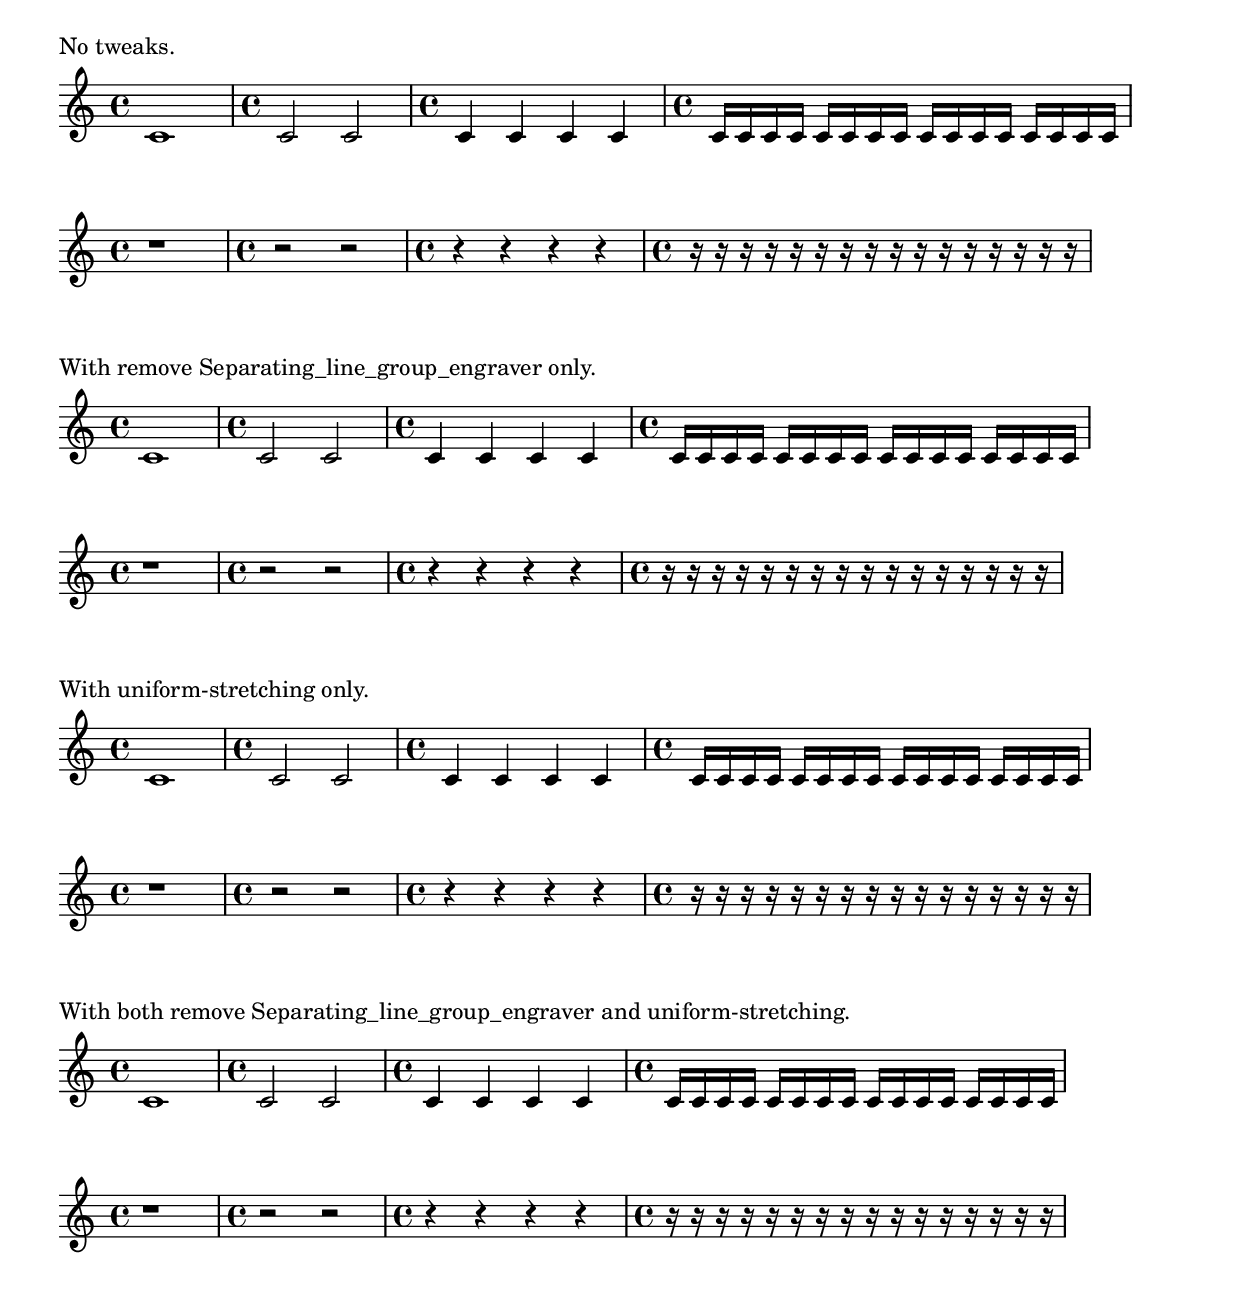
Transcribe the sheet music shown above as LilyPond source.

\version "2.11.0"

\layout {
	ragged-right = ##t
	indent = #0
}

\markup { No tweaks. }

\new Score \with {
	
	} {
	\new Staff \with {
	
	} {
		\time 4/4 c'1
		\time 4/4 c'2 c'2
		\time 4/4 c'4 c'4 c'4 c'4
		\time 4/4 c'16 c'16 c'16 c'16 
			c'16 c'16 c'16 c'16 
			c'16 c'16 c'16 c'16
			c'16 c'16 c'16 c'16
	}
}

\new Score \with {
	
	} {
	\new Staff \with {
	
	} {
		\time 4/4 r1
		\time 4/4 r2 r2
		\time 4/4 r4 r4 r4 r4
		\time 4/4 r16 r16 r16 r16 
			r16 r16 r16 r16 
			r16 r16 r16 r16
			r16 r16 r16 r16
	}
}

\markup { With remove Separating_line_group_engraver only. }

\new Score \with {
		
	} {
	\new Staff \with {
		\remove Separating_line_group_engraver	
	} {
		\time 4/4 c'1
		\time 4/4 c'2 c'2
		\time 4/4 c'4 c'4 c'4 c'4
		\time 4/4 c'16 c'16 c'16 c'16 
			c'16 c'16 c'16 c'16 
			c'16 c'16 c'16 c'16
			c'16 c'16 c'16 c'16
	}
}

\new Score \with {
		
	} {
	\new Staff \with {
		\remove Separating_line_group_engraver	
	} {
		\time 4/4 r1
		\time 4/4 r2 r2
		\time 4/4 r4 r4 r4 r4
		\time 4/4 r16 r16 r16 r16 
			r16 r16 r16 r16 
			r16 r16 r16 r16
			r16 r16 r16 r16
	}
}

\markup { With uniform-stretching only. }

\new Score \with {
		\override SpacingSpanner #'uniform-stretching = ##t
	} {
	\new Staff \with {
		
	} {
		\time 4/4 c'1
		\time 4/4 c'2 c'2
		\time 4/4 c'4 c'4 c'4 c'4
		\time 4/4 c'16 c'16 c'16 c'16 
			c'16 c'16 c'16 c'16 
			c'16 c'16 c'16 c'16
			c'16 c'16 c'16 c'16
	}
}

\new Score \with {
		\override SpacingSpanner #'uniform-stretching = ##t
	} {
	\new Staff \with {
		
	} {
		\time 4/4 r1
		\time 4/4 r2 r2
		\time 4/4 r4 r4 r4 r4
		\time 4/4 r16 r16 r16 r16 
			r16 r16 r16 r16 
			r16 r16 r16 r16
			r16 r16 r16 r16
	}
}

\markup { With both remove Separating_line_group_engraver and uniform-stretching. }

\new Score \with {
		\override SpacingSpanner #'uniform-stretching = ##t
	} {
	\new Staff \with {
		\remove Separating_line_group_engraver	
	} {
		\time 4/4 c'1
		\time 4/4 c'2 c'2
		\time 4/4 c'4 c'4 c'4 c'4
		\time 4/4 c'16 c'16 c'16 c'16 
			c'16 c'16 c'16 c'16 
			c'16 c'16 c'16 c'16
			c'16 c'16 c'16 c'16
	}
}

\new Score \with {
		\override SpacingSpanner #'uniform-stretching = ##t
	} {
	\new Staff \with {
		\remove Separating_line_group_engraver	
	} {
		\time 4/4 r1
		\time 4/4 r2 r2
		\time 4/4 r4 r4 r4 r4
		\time 4/4 r16 r16 r16 r16 
			r16 r16 r16 r16 
			r16 r16 r16 r16
			r16 r16 r16 r16
	}
}

